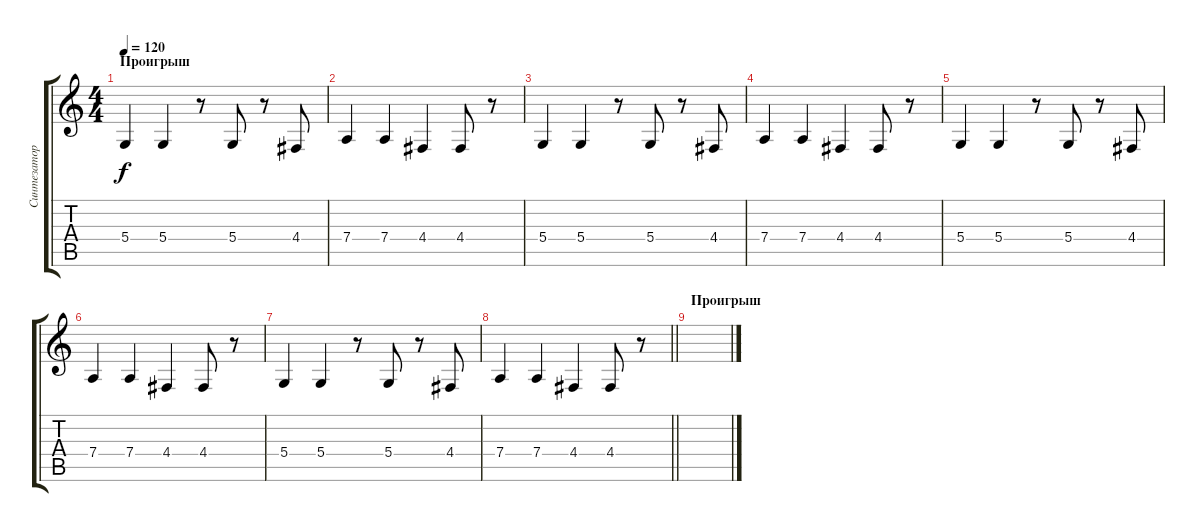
\track ("Синтезатор" "Синтезатор") {instrument synthbrass1}
\staff {score tabs}
\tuning (E4 B3 G3 D3 A2 E2) {hide}
\ts (4 4)
\section ("" "Проигрыш")
\tempo 120
\clef g2
\ks c
5.4.4{dy f} 5.4.4 r.8 5.4.8 r.8 4.4.8 |
7.4.4 7.4.4 4.4.4 4.4.8 r.8 |
5.4.4 5.4.4 r.8 5.4.8 r.8 4.4.8 |
7.4.4 7.4.4 4.4.4 4.4.8 r.8 |
5.4.4 5.4.4 r.8 5.4.8 r.8 4.4.8 |
7.4.4 7.4.4 4.4.4 4.4.8 r.8 |
5.4.4 5.4.4 r.8 5.4.8 r.8 4.4.8 |
\barLineRight lightlight
7.4.4 7.4.4 4.4.4 4.4.8 r.8 |
\section ("" "Проигрыш")
